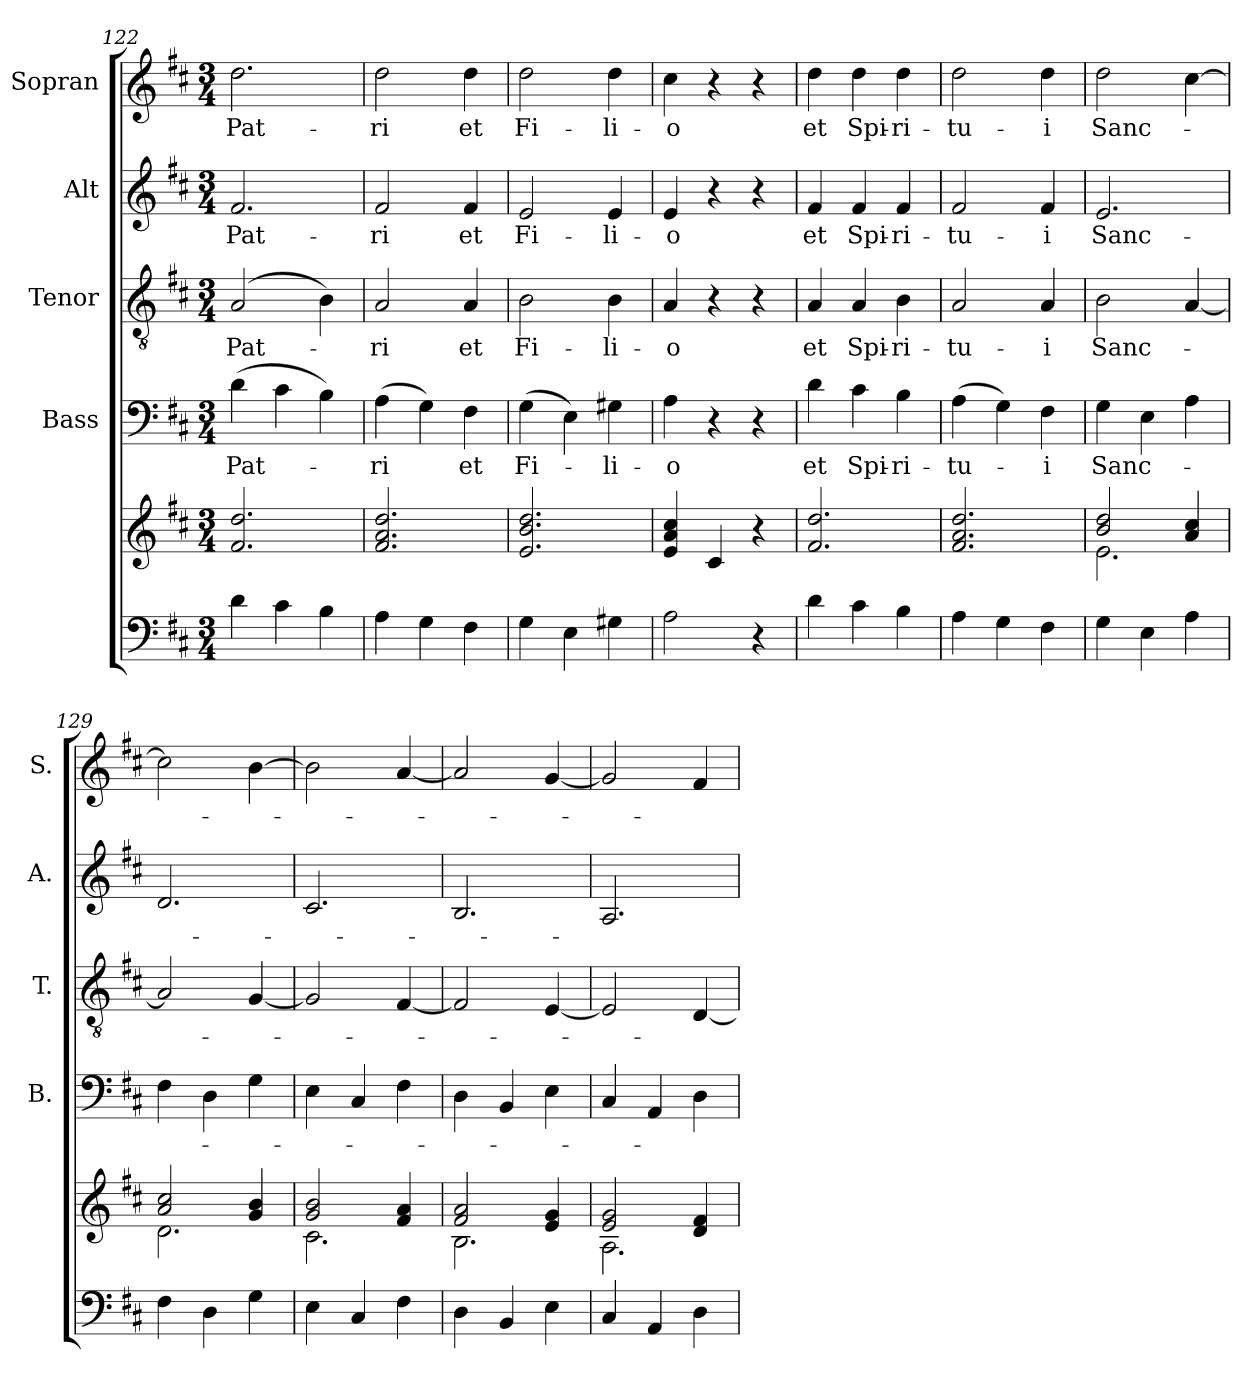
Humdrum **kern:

**kern	**kern	**kern	**text	**kern	**text	**kern	**text	**kern	**text
*part5	*part5	*part4	*part4	*part3	*part3	*part2	*part2	*part1	*part1
*staff6	*staff5	*staff4	*staff4	*staff3	*staff3	*staff2	*staff2	*staff1	*staff1
*	*	*I"Bass	*	*I"Tenor	*	*I"Alt	*	*I"Sopran	*
*	*	*I'B.	*	*I'T.	*	*I'A.	*	*I'S.	*
*clefF4	*clefG2	*clefF4	*	*clefGv2	*	*clefG2	*	*clefG2	*
*k[f#c#]	*k[f#c#]	*k[f#c#]	*	*k[f#c#]	*	*k[f#c#]	*	*k[f#c#]	*
*D:	*D:	*D:	*	*D:	*	*D:	*	*D:	*
*M3/4	*M3/4	*M3/4	*	*M3/4	*	*M3/4	*	*M3/4	*
=122	=122	=122	=122	=122	=122	=122	=122	=122	=122
!	!	!	!LO:LY:b	!	!LO:LY:b	!	!LO:LY:b	!	!LO:LY:b
4d\	2.f#/ 2.dd/	(>4d\	Pat-	(2A/	Pat-	2.f#/	Pat-	2.dd\	Pat-
4c#\	.	4c#\	.	.	.	.	.	.	.
4B\	.	4B\)	.	4B\)	.	.	.	.	.
=123	=123	=123	=123	=123	=123	=123	=123	=123	=123
!	!	!	!LO:LY:b	!	!LO:LY:b	!	!LO:LY:b	!	!LO:LY:b
4A\	2.f#/ 2.a/ 2.dd/	(>4A\	-ri	2A/	-ri	2f#/	-ri	2dd\	-ri
4G\	.	4G\)	.	.	.	.	.	.	.
!	!	!	!LO:LY:b	!	!LO:LY:b	!	!LO:LY:b	!	!LO:LY:b
4F#\	.	4F#\	et	4A/	et	4f#/	et	4dd\	et
=124	=124	=124	=124	=124	=124	=124	=124	=124	=124
!	!	!	!LO:LY:b	!	!LO:LY:b	!	!LO:LY:b	!	!LO:LY:b
4G\	2.e/ 2.b/ 2.dd/	(>4G\	Fi-	2B\	Fi-	2e/	Fi-	2dd\	Fi-
4E\	.	4E\)	.	.	.	.	.	.	.
!	!	!	!LO:LY:b	!	!LO:LY:b	!	!LO:LY:b	!	!LO:LY:b
4G#X\	.	4G#X\	-li-	4B\	-li-	4e/	-li-	4dd\	-li-
=125	=125	=125	=125	=125	=125	=125	=125	=125	=125
!	!	!	!LO:LY:b	!	!LO:LY:b	!	!LO:LY:b	!	!LO:LY:b
2A\	4e/ 4a/ 4cc#/	4A\	-o	4A/	-o	4e/	-o	4cc#\	-o
.	4c#/	4r	.	4r	.	4r	.	4r	.
4r	4r	4r	.	4r	.	4r	.	4r	.
=126	=126	=126	=126	=126	=126	=126	=126	=126	=126
!	!	!	!LO:LY:b	!	!LO:LY:b	!	!LO:LY:b	!	!LO:LY:b
4d\	2.f#/ 2.dd/	4d\	et	4A/	et	4f#/	et	4dd\	et
!	!	!	!LO:LY:b	!	!LO:LY:b	!	!LO:LY:b	!	!LO:LY:b
4c#\	.	4c#\	Spi-	4A/	Spi-	4f#/	Spi-	4dd\	Spi-
!	!	!	!LO:LY:b	!	!LO:LY:b	!	!LO:LY:b	!	!LO:LY:b
4B\	.	4B\	-ri-	4B\	-ri-	4f#/	-ri-	4dd\	-ri-
=127	=127	=127	=127	=127	=127	=127	=127	=127	=127
!	!	!	!LO:LY:b	!	!LO:LY:b	!	!LO:LY:b	!	!LO:LY:b
4A\	2.f#/ 2.a/ 2.dd/	(>4A\	-tu-	2A/	-tu-	2f#/	-tu-	2dd\	-tu-
4G\	.	4G\)	.	.	.	.	.	.	.
!	!	!	!LO:LY:b	!	!LO:LY:b	!	!LO:LY:b	!	!LO:LY:b
4F#\	.	4F#\	-i	4A/	-i	4f#/	-i	4dd\	-i
!!LO:PB:g=z
=128	=128	=128	=128	=128	=128	=128	=128	=128	=128
*	*^	*	*	*	*	*	*	*	*
!	!	!	!	!LO:LY:b	!	!LO:LY:b	!	!LO:LY:b	!	!LO:LY:b
4G\	2b/ 2dd/	2.e\	4G\	Sanc-	2B\	Sanc-	2.e/	Sanc-	2dd\	Sanc-
4E\	.	.	4E\	.	.	.	.	.	.	.
4A\	4a/ 4cc#/	.	4A\	.	[4A/	.	.	.	[4cc#\	.
=129	=129	=129	=129	=129	=129	=129	=129	=129	=129	=129
4F#\	2a/ 2cc#/	2.d\	4F#\	.	2A/]	.	2.d/	.	2cc#\]	.
4D\	.	.	4D\	.	.	.	.	.	.	.
4G\	4g/ 4b/	.	4G\	.	[4G/	.	.	.	[4b\	.
=130	=130	=130	=130	=130	=130	=130	=130	=130	=130	=130
4E\	2g/ 2b/	2.c#\	4E\	.	2G/]	.	2.c#/	.	2b\]	.
4C#/	.	.	4C#/	.	.	.	.	.	.	.
4F#\	4f#/ 4a/	.	4F#\	.	[4F#/	.	.	.	[4a/	.
=131	=131	=131	=131	=131	=131	=131	=131	=131	=131	=131
4D\	2f#/ 2a/	2.B\	4D\	.	2F#/]	.	2.B/	.	2a/]	.
4BB/	.	.	4BB/	.	.	.	.	.	.	.
4E\	4e/ 4g/	.	4E\	.	[4E/	.	.	.	[4g/	.
=132	=132	=132	=132	=132	=132	=132	=132	=132	=132	=132
4C#/	2e/ 2g/	2.A\	4C#/	.	2E/]	.	2.A/	.	2g/]	.
4AA/	.	.	4AA/	.	.	.	.	.	.	.
4D\	4d/ 4f#/	.	4D\	.	[4D/	.	.	.	4f#/	.
*	*v	*v	*	*	*	*	*	*	*	*
=	=	=	=	=	=	=	=	=	=
*-	*-	*-	*-	*-	*-	*-	*-	*-	*-
